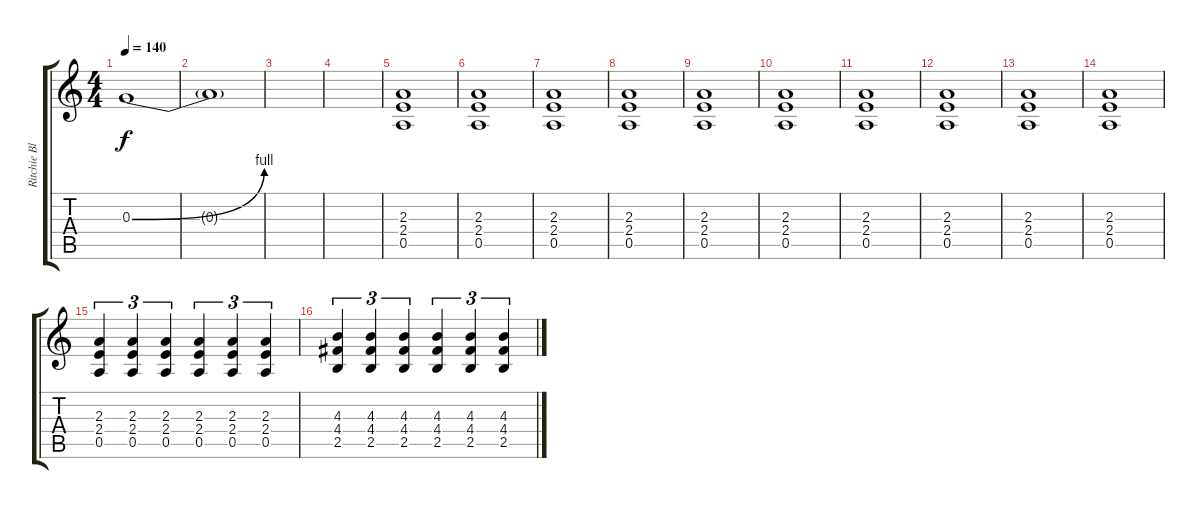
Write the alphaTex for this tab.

\track ("Ritchie Blackmore Rhythm" "Ritchie Bl") {instrument overdrivenguitar}
\staff {score tabs}
\tuning (E4 B3 G3 D3 A2 E2) {hide}
\ts (4 4)
\tempo 140
\clef g2
\ks c
0.3{be (bend 0 0 60 4)}.1{dy f volume 16} |
0.3{t}.1 |
|
|
(2.3 2.4 0.5).1{volume 11} |
(2.3 2.4 0.5).1 |
(2.3 2.4 0.5).1 |
(2.3 2.4 0.5).1 |
(2.3 2.4 0.5).1 |
(2.3 2.4 0.5).1 |
(2.3 2.4 0.5).1 |
(2.3 2.4 0.5).1 |
(2.3 2.4 0.5).1 |
(2.3 2.4 0.5).1 |
(2.3 2.4 0.5).4{tu (3 2)} (2.3 2.4 0.5).4{tu (3 2)} (2.3 2.4 0.5).4{tu (3 2)} (2.3 2.4 0.5).4{tu (3 2)} (2.3 2.4 0.5).4{tu (3 2)} (2.3 2.4 0.5).4{tu (3 2)} |
(4.3 4.4 2.5).4{tu (3 2)} (4.3 4.4 2.5).4{tu (3 2)} (4.3 4.4 2.5).4{tu (3 2)} (4.3 4.4 2.5).4{tu (3 2)} (4.3 4.4 2.5).4{tu (3 2)} (4.3 4.4 2.5).4{tu (3 2)}
